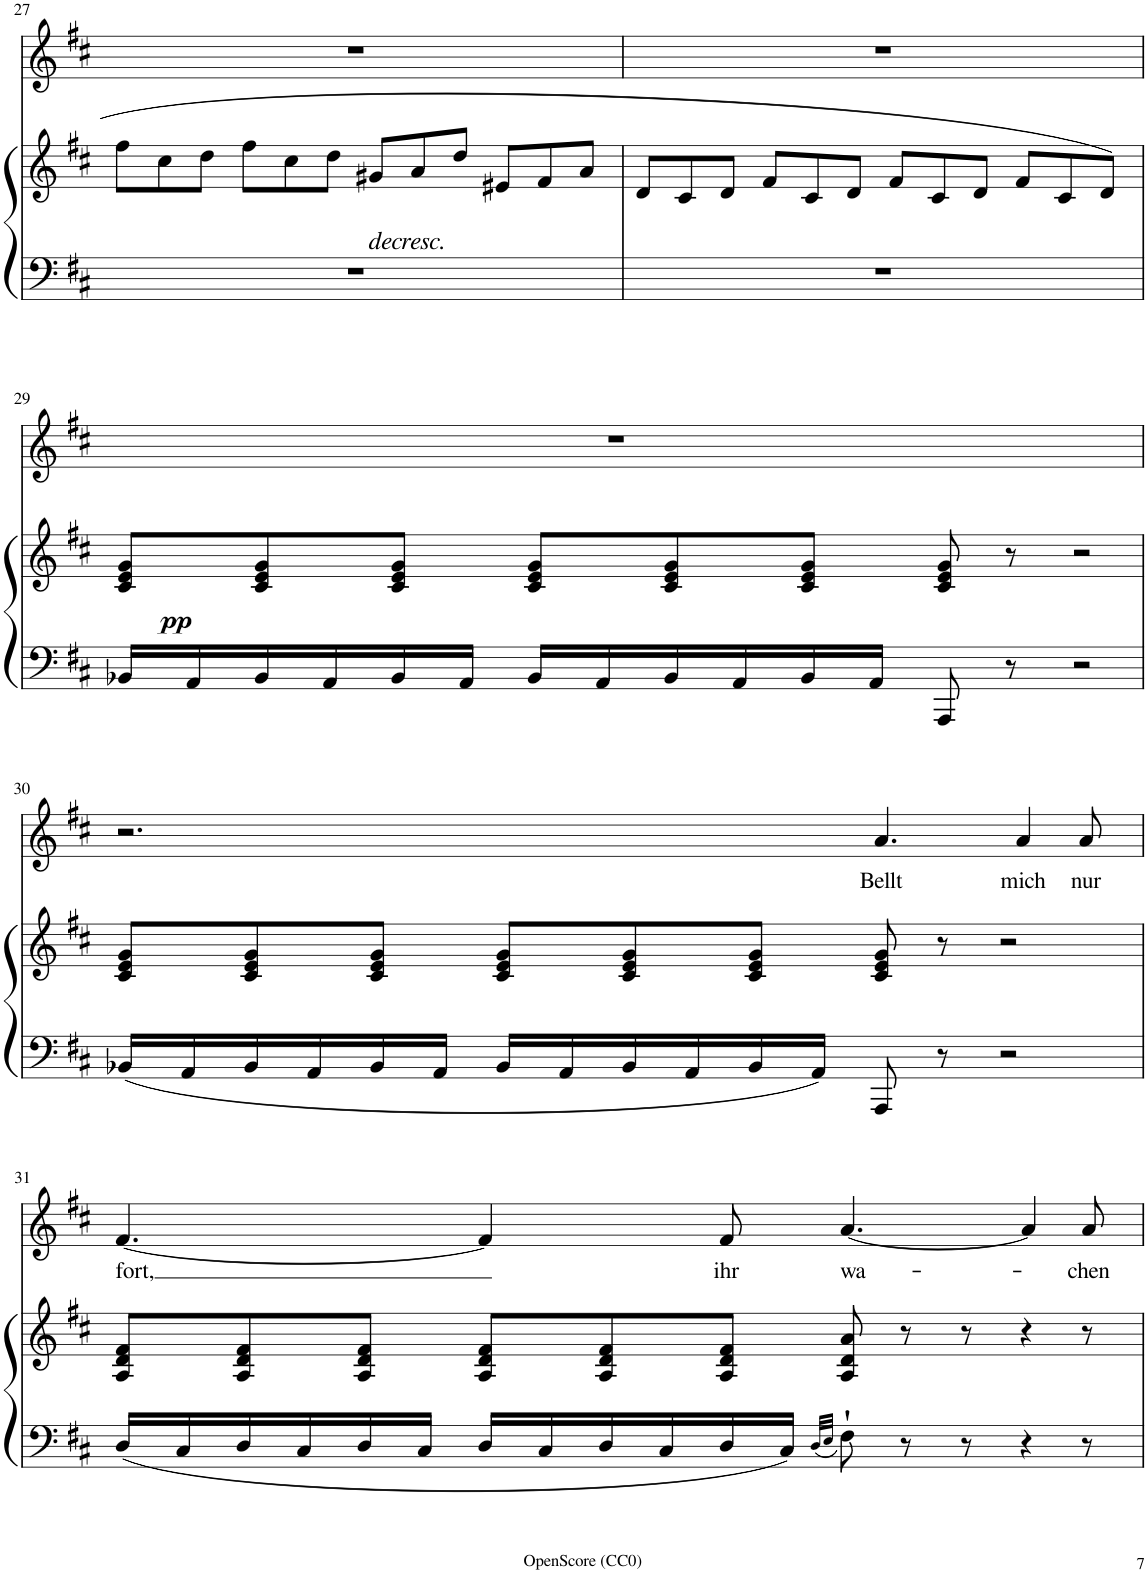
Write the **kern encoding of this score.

**kern	**kern	**dynam	**kern	**text
*part2	*part2	*part2	*part1	*part1
*staff3	*staff2	*staff2/3	*staff1	*staff1
*I"Pianoforte	*	*	*I"Singstimme Voice	*
*I'Pno	*	*	*	*
!!LO:PB:g=z
*clefF4	*clefG2	*	*clefG2	*
*k[f#c#]	*k[f#c#]	*	*k[f#c#]	*
*M12/8	*M12/8	*	*M12/8	*
=27	=27	=27	=27	=27
1.r	8ff#\L	.	1.r	.
.	8cc#\	.	.	.
.	8dd\J	.	.	.
.	8ff#\L	.	.	.
.	8cc#\	.	.	.
.	8dd\J	.	.	.
!	!LO:TX:b:i:t=decresc.	!	!	!
.	8g#X/L	.	.	.
.	8a/	.	.	.
.	8dd/J	.	.	.
.	8e#X/L	.	.	.
.	8f#/	.	.	.
.	8a/J	.	.	.
=28	=28	=28	=28	=28
1.r	8d/L	.	1.r	.
.	8c#/	.	.	.
.	8d/J	.	.	.
.	8f#/L	.	.	.
.	8c#/	.	.	.
.	8d/J	.	.	.
.	8f#/L	.	.	.
.	8c#/	.	.	.
.	8d/J	.	.	.
.	8f#/L	.	.	.
.	8c#/	.	.	.
.	8d/J	.	.	.
!!LO:LB:g=z
=29	=29	=29	=29	=29
*	*^	*	*	*
16BB-X/LL	8c#/ 8e/ 8g/L	16ryy	.	1.r	.
!	!	!	!LO:DY:b	!	!
16AA/	.	1ryy	pp	.	.
16BB-/	8c#/ 8e/ 8g/	.	.	.	.
16AA/	.	.	.	.	.
16BB-/	8c#/ 8e/ 8g/J	.	.	.	.
16AA/JJ	.	.	.	.	.
16BB-/LL	8c#/ 8e/ 8g/L	.	.	.	.
16AA/	.	.	.	.	.
16BB-/	8c#/ 8e/ 8g/	.	.	.	.
16AA/	.	.	.	.	.
16BB-/	8c#/ 8e/ 8g/J	.	.	.	.
16AA/JJ	.	.	.	.	.
8AAA/	8c#/ 8e/ 8g/	.	.	.	.
8r	8r	.	.	.	.
2r	2r	.	.	.	.
.	.	4..ryy	.	.	.
*	*v	*v	*	*	*
!!LO:LB:g=z
=30	=30	=30	=30	=30
16BB-X/LL	8c#/ 8e/ 8g/L	.	2.r	.
16AA/	.	.	.	.
16BB-/	8c#/ 8e/ 8g/	.	.	.
16AA/	.	.	.	.
16BB-/	8c#/ 8e/ 8g/J	.	.	.
16AA/JJ	.	.	.	.
16BB-/LL	8c#/ 8e/ 8g/L	.	.	.
16AA/	.	.	.	.
16BB-/	8c#/ 8e/ 8g/	.	.	.
16AA/	.	.	.	.
16BB-/	8c#/ 8e/ 8g/J	.	.	.
16AA/JJ	.	.	.	.
!	!	!	!	!LO:LY:b
8AAA/	8c#/ 8e/ 8g/	.	4.a/	Bellt
8r	8r	.	.	.
2r	2r	.	.	.
!	!	!	!	!LO:LY:b
.	.	.	4a/	mich
!	!	!	!	!LO:LY:b
.	.	.	8a/	nur
!!LO:LB:g=z
=31	=31	=31	=31	=31
!	!	!	!	!LO:LY:b
16D/LL	8A/ 8d/ 8f#/L	.	[4.f#/	fort,
16C#/	.	.	.	.
16D/	8A/ 8d/ 8f#/	.	.	.
16C#/	.	.	.	.
16D/	8A/ 8d/ 8f#/J	.	.	.
16C#/JJ	.	.	.	.
16D/LL	8A/ 8d/ 8f#/L	.	4f#/]	.
16C#/	.	.	.	.
16D/	8A/ 8d/ 8f#/	.	.	.
16C#/	.	.	.	.
!	!	!	!	!LO:LY:b
16D/	8A/ 8d/ 8f#/J	.	8f#/	ihr
16C#/JJ	.	.	.	.
32qD/LLL	.	.	.	.
32qE/JJJ	.	.	.	.
!	!	!	!	!LO:LY:b
8F#`\	8A/ 8d/ 8a/	.	[4.a/	wa-
8r	8r	.	.	.
8r	8r	.	.	.
4r	4r	.	4a/]	.
!	!	!	!	!LO:LY:b
8r	8r	.	8a/	-chen
=	=	=	=	=
*-	*-	*-	*-	*-
